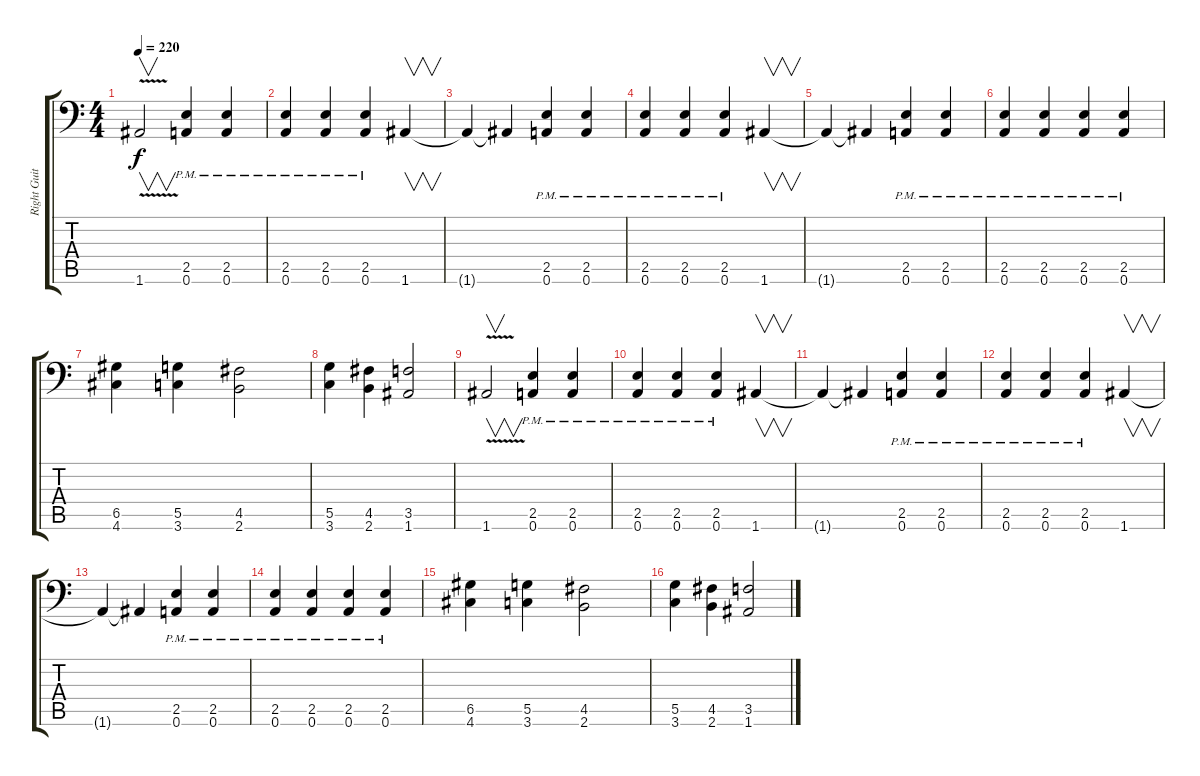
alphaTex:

\track ("Right Guitar" "Right Guit") {instrument overdrivenguitar}
\staff {score tabs}
\tuning (A3 E3 C3 G2 D2 A1) {hide}
\ts (4 4)
\tempo 220
\clef f4
\ks c
1.6{v}.2{v dy f} (2.5{pm} 0.6{pm}).4 (2.5{pm} 0.6{pm}).4 |
(2.5{pm} 0.6{pm}).4 (2.5{pm} 0.6{pm}).4 (2.5{pm} 0.6{pm}).4 1.6.4{v} |
1.6{t}.4 1.6{t}.4 (2.5{pm} 0.6{pm}).4 (2.5{pm} 0.6{pm}).4 |
(2.5{pm} 0.6{pm}).4 (2.5{pm} 0.6{pm}).4 (2.5{pm} 0.6{pm}).4 1.6.4{v} |
1.6{t}.4 1.6{t}.4 (2.5{pm} 0.6{pm}).4 (2.5{pm} 0.6{pm}).4 |
(2.5{pm} 0.6{pm}).4 (2.5{pm} 0.6{pm}).4 (2.5{pm} 0.6{pm}).4 (2.5{pm} 0.6{pm}).4 |
(6.5 4.6).4 (5.5 3.6).4 (4.5 2.6).2 |
(5.5 3.6).4 (4.5 2.6).4 (3.5 1.6).2 |
1.6{v}.2{v} (2.5{pm} 0.6{pm}).4 (2.5{pm} 0.6{pm}).4 |
(2.5{pm} 0.6{pm}).4 (2.5{pm} 0.6{pm}).4 (2.5{pm} 0.6{pm}).4 1.6.4{v} |
1.6{t}.4 1.6{t}.4 (2.5{pm} 0.6{pm}).4 (2.5{pm} 0.6{pm}).4 |
(2.5{pm} 0.6{pm}).4 (2.5{pm} 0.6{pm}).4 (2.5{pm} 0.6{pm}).4 1.6.4{v} |
1.6{t}.4 1.6{t}.4 (2.5{pm} 0.6{pm}).4 (2.5{pm} 0.6{pm}).4 |
(2.5{pm} 0.6{pm}).4 (2.5{pm} 0.6{pm}).4 (2.5{pm} 0.6{pm}).4 (2.5{pm} 0.6{pm}).4 |
(6.5 4.6).4 (5.5 3.6).4 (4.5 2.6).2 |
(5.5 3.6).4 (4.5 2.6).4 (3.5 1.6).2
